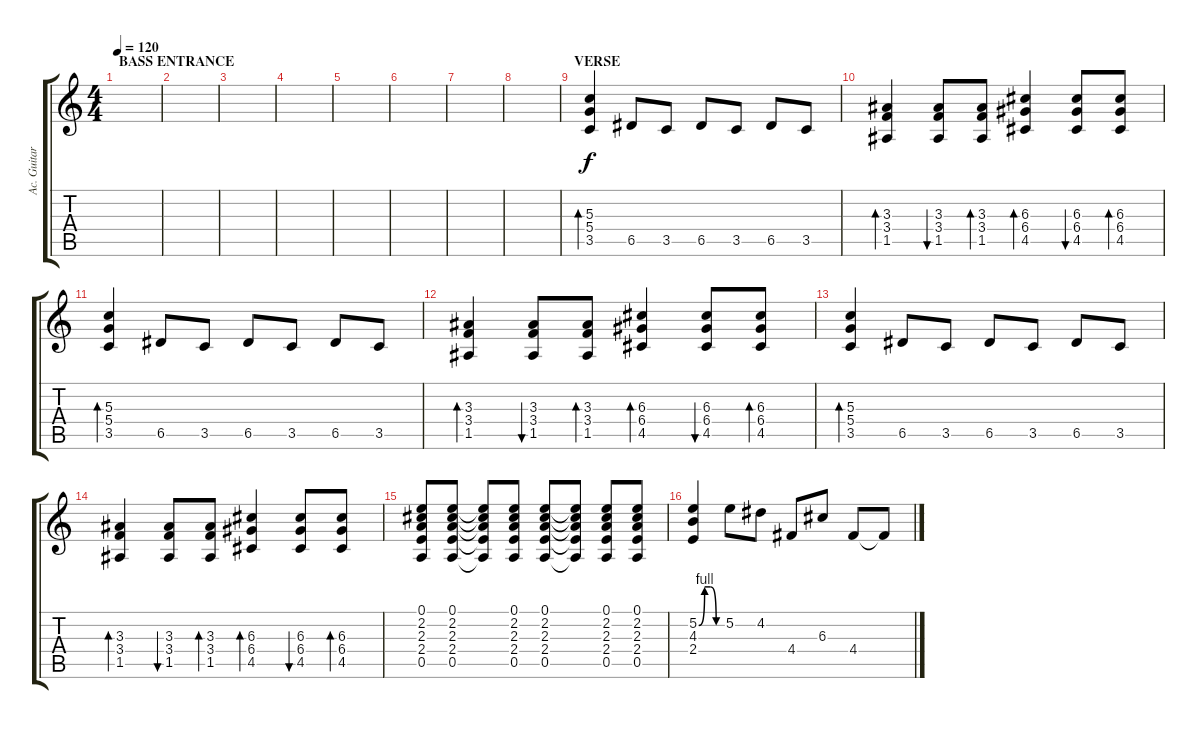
\track ("Ac. Guitar " "Ac. Guitar") {instrument acousticguitarsteel}
\staff {score tabs}
\tuning (E4 B3 G3 D3 A2 D2) {hide}
\ts (4 4)
\section ("" "BASS ENTRANCE")
\tempo 120
\clef g2
\ks c
|
|
|
|
|
|
|
|
\section ("" "VERSE")
(5.3 5.4 3.5).4{bd 120} 6.5.8 3.5.8 6.5.8 3.5.8 6.5.8 3.5.8 |
(3.3 3.4 1.5).4{bd 120} (3.3 3.4 1.5).8{bu 120} (3.3 3.4 1.5).8{bd 120} (6.3 6.4 4.5).4{bd 120} (6.3 6.4 4.5).8{bu 120} (6.3 6.4 4.5).8{bd 120} |
(5.3 5.4 3.5).4{bd 120} 6.5.8 3.5.8 6.5.8 3.5.8 6.5.8 3.5.8 |
(3.3 3.4 1.5).4{bd 120} (3.3 3.4 1.5).8{bu 120} (3.3 3.4 1.5).8{bd 120} (6.3 6.4 4.5).4{bd 120} (6.3 6.4 4.5).8{bu 120} (6.3 6.4 4.5).8{bd 120} |
(5.3 5.4 3.5).4{bd 120} 6.5.8 3.5.8 6.5.8 3.5.8 6.5.8 3.5.8 |
(3.3 3.4 1.5).4{bd 120} (3.3 3.4 1.5).8{bu 120} (3.3 3.4 1.5).8{bd 120} (6.3 6.4 4.5).4{bd 120} (6.3 6.4 4.5).8{bu 120} (6.3 6.4 4.5).8{bd 120} |
(0.1 2.2 2.3 2.4 0.5).8 (0.1 2.2 2.3 2.4 0.5).8 (0.1{t} 2.2{t} 2.3{t} 2.4{t} 0.5{t}).8 (0.1 2.2 2.3 2.4 0.5).8 (0.1 2.2 2.3 2.4 0.5).8 (0.1{t} 2.2{t} 2.3{t} 2.4{t} 0.5{t}).8 (0.1 2.2 2.3 2.4 0.5).8 (0.1 2.2 2.3 2.4 0.5).8 |
(5.2{be (custom 0 0 15 4 30 4 45 0 60 0)} 4.3 2.4).4 5.2.8 4.2.8 4.4.8 6.3.8 4.4.8 4.4{t}.8
